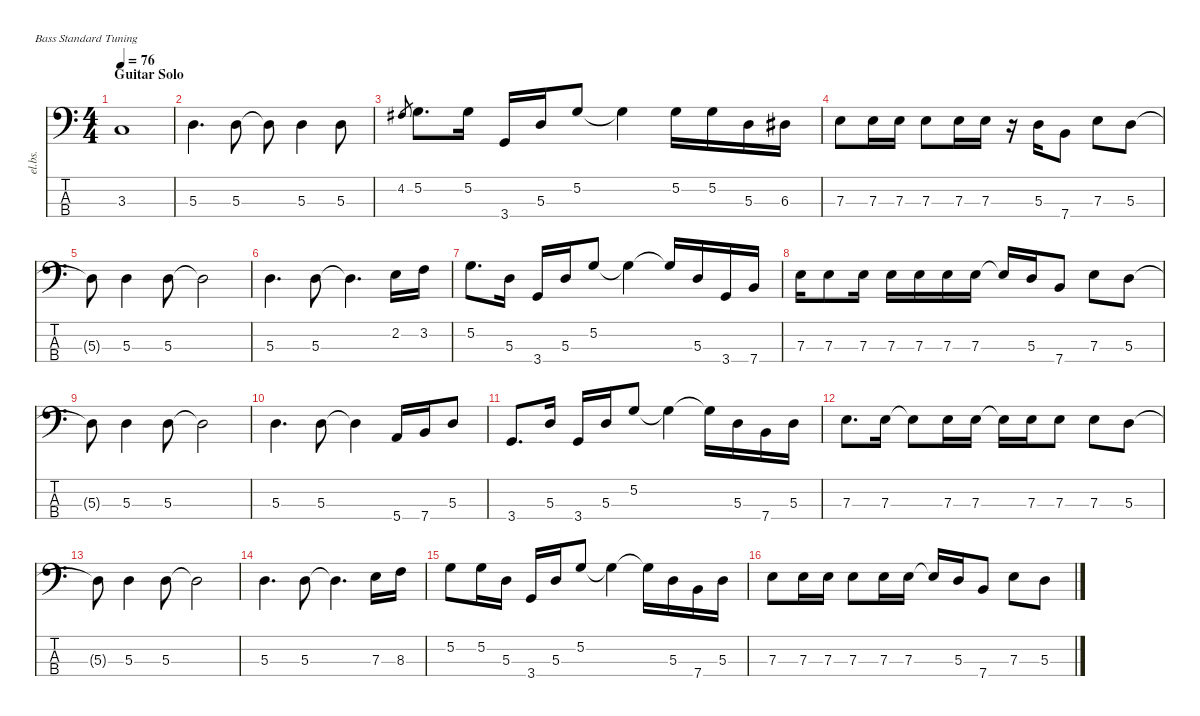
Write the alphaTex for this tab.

\defaultSystemsLayout 4
\hideDynamics
\bracketExtendMode nobrackets
\otherSystemsTrackNameOrientation horizontal
\track ("Bass" "el.bs.") {instrument electricbasspick}
\staff {score tabs}
\tuning (G2 D2 A1 E1)
\ts (4 4)
\section ("" "Guitar Solo")
\tempo 76
\clef f4
\ks c
3.3.1{dy ff beam Up} |
5.3.4{d beam Down} 5.3.8{beam Down} 5.3{t}.8{beam Down} 5.3.4{beam Down} 5.3.8{beam Down} |
4.2{acc #}.8{gr dy mf beam Up} 5.2.8{d dy ff beam Down} 5.2.16{beam Down} 3.4.16{beam Up} 5.3.16{beam Up} 5.2.8{beam Up} 5.2{t}.4{beam Down} 5.2.16{beam Down} 5.2.16{beam Down} 5.3.16{beam Down} 6.3{acc #}.16{beam Down} |
7.3.8{beam Down} 7.3.16{beam Down} 7.3.16{beam Down} 7.3.8{beam Down} 7.3.16{beam Down} 7.3.16{beam Down} r.16{beam Down} 5.3.16{beam Up} 7.4.8{beam Up} 7.3.8{beam Down} 5.3.8{beam Down} |
5.3{t}.8{beam Down} 5.3.4{beam Down} 5.3.8{beam Down} 5.3{t}.2{beam Down} |
5.3.4{d beam Down} 5.3.8{beam Down} 5.3{t}.4{d beam Down} 2.2.16{beam Down} 3.2.16{beam Down} |
5.2.8{d beam Down} 5.3.16{beam Down} 3.4.16{beam Up} 5.3.16{beam Up} 5.2.8{beam Up} 5.2{t}.4{beam Down} 5.2{t}.16{beam Up} 5.3.16{beam Up} 3.4.16{beam Up} 7.4.16{beam Up} |
7.3.16{beam Down} 7.3.8{beam Down} 7.3.16{beam Down} 7.3.16{beam Down} 7.3.16{beam Down} 7.3.16{beam Down} 7.3.16{beam Down} 7.3{t}.16{beam Up} 5.3.16{beam Up} 7.4.8{beam Up} 7.3.8{beam Down} 5.3.8{beam Down} |
5.3{t}.8{beam Down} 5.3.4{beam Down} 5.3.8{beam Down} 5.3{t}.2{beam Down} |
5.3.4{d beam Down} 5.3.8{beam Down} 5.3{t}.4{beam Down} 5.4.16{beam Up} 7.4.16{beam Up} 5.3.8{beam Up} |
3.4.8{d beam Up} 5.3.16{beam Up} 3.4.16{beam Up} 5.3.16{beam Up} 5.2.8{beam Up} 5.2{t}.4{beam Down} 5.2{t}.16{beam Down} 5.3.16{beam Down} 7.4.16{beam Down} 5.3.16{beam Down} |
7.3.8{d beam Down} 7.3.16{beam Down} 7.3{t}.8{beam Down} 7.3.16{beam Down} 7.3.16{beam Down} 7.3{t}.16{beam Down} 7.3.16{beam Down} 7.3.8{beam Down} 7.3.8{beam Down} 5.3.8{beam Down} |
5.3{t}.8{beam Down} 5.3.4{beam Down} 5.3.8{beam Down} 5.3{t}.2{beam Down} |
5.3.4{d beam Down} 5.3.8{beam Down} 5.3{t}.4{d beam Down} 7.3.16{beam Down} 8.3.16{beam Down} |
5.2.8{beam Down} 5.2.16{beam Down} 5.3.16{beam Down} 3.4.16{beam Up} 5.3.16{beam Up} 5.2.8{beam Up} 5.2{t}.4{beam Down} 5.2{t}.16{beam Down} 5.3.16{beam Down} 7.4.16{beam Down} 5.3.16{beam Down} |
7.3.8{beam Down} 7.3.16{beam Down} 7.3.16{beam Down} 7.3.8{beam Down} 7.3.16{beam Down} 7.3.16{beam Down} 7.3{t}.16{beam Up} 5.3.16{beam Up} 7.4.8{beam Up} 7.3.8{beam Down} 5.3.8{beam Down}
